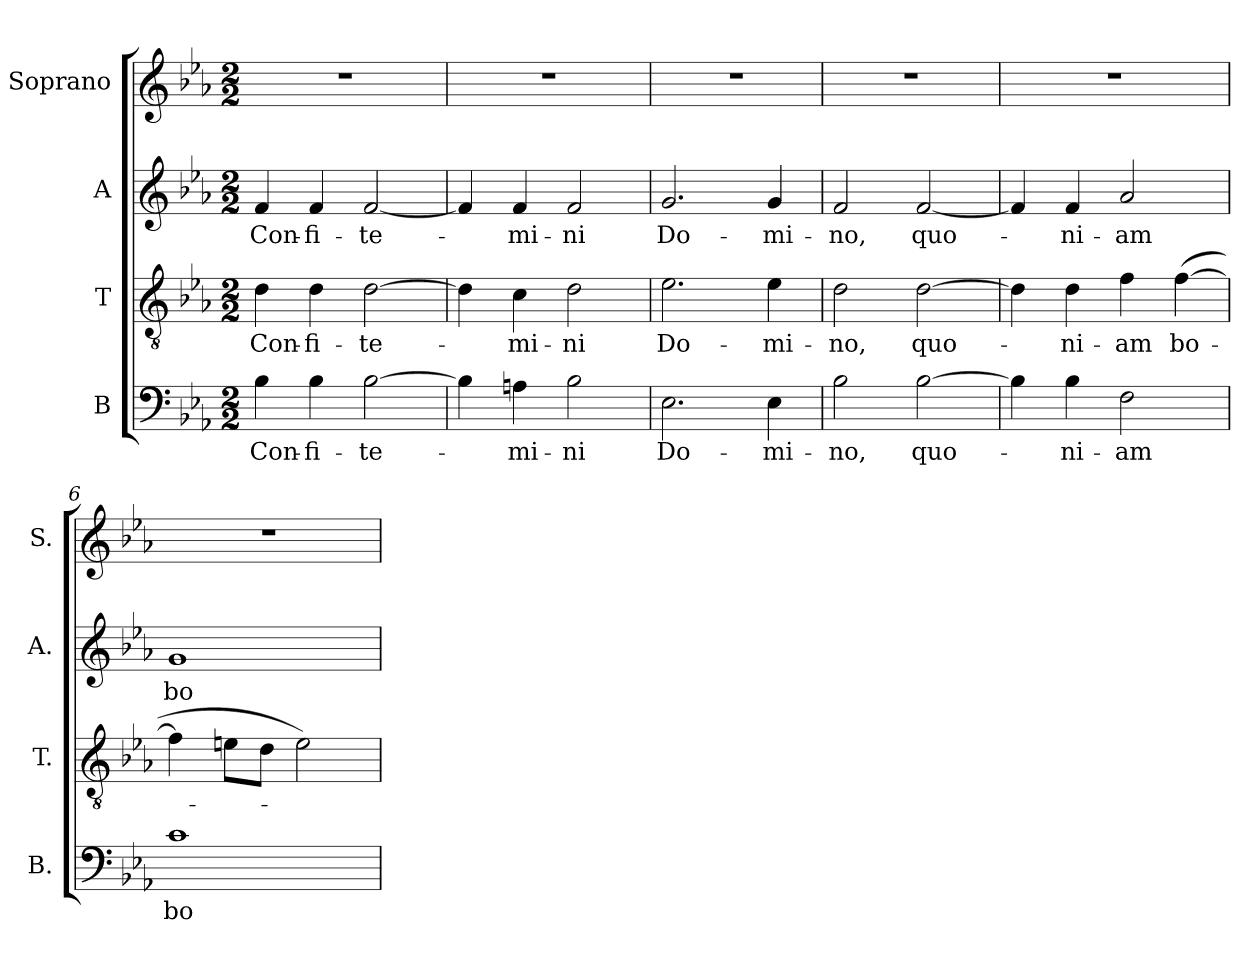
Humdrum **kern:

**kern	**text	**kern	**text	**kern	**text	**kern
*part4	*part4	*part3	*part3	*part2	*part2	*part1
*staff4	*staff4	*staff3	*staff3	*staff2	*staff2	*staff1
*I"B	*	*I"T	*	*I"A	*	*I"Soprano
*I'B.	*	*I'T.	*	*I'A.	*	*I'S.
!!LO:PB:g=z
*clefF4	*	*clefGv2	*	*clefG2	*	*clefG2
*	*	*ITrd7c12	*	*	*	*
*k[b-e-a-]	*	*k[b-e-a-]	*	*k[b-e-a-]	*	*k[b-e-a-]
*E-:	*	*E-:	*	*E-:	*	*E-:
*M2/2	*	*M2/2	*	*M2/2	*	*M2/2
=1	=1	=1	=1	=1	=1	=1
!	!LO:LY:b:color=#000000	!	!	!	!	!
!	!	!	!LO:LY:b:color=#000000	!	!	!
!	!	!	!	!	!LO:LY:b:color=#000000	!
4B-i\	Con-	4Di\	Con-	4fi/	Con-	1r
!	!LO:LY:b:color=#000000	!	!	!	!	!
!	!	!	!LO:LY:b:color=#000000	!	!	!
!	!	!	!	!	!LO:LY:b:color=#000000	!
4B-i\	-fi-	4Di\	-fi-	4fi/	-fi-	.
!	!LO:LY:b:color=#000000	!	!	!	!	!
!	!	!	!LO:LY:b:color=#000000	!	!	!
!	!	!	!	!	!LO:LY:b:color=#000000	!
[2B-i\	-te-	[2Di\	-te-	[2fi/	-te-	.
=2	=2	=2	=2	=2	=2	=2
4B-i\]	.	4Di\]	.	4fi/]	.	1r
!	!LO:LY:b:color=#000000	!	!	!	!	!
!	!	!	!LO:LY:b:color=#000000	!	!	!
!	!	!	!	!	!LO:LY:b:color=#000000	!
4Ani\	-mi-	4Ci\	-mi-	4fi/	-mi-	.
!	!LO:LY:b:color=#000000	!	!	!	!	!
!	!	!	!LO:LY:b:color=#000000	!	!	!
!	!	!	!	!	!LO:LY:b:color=#000000	!
2B-i\	-ni	2Di\	-ni	2fi/	-ni	.
=3	=3	=3	=3	=3	=3	=3
!	!LO:LY:b:color=#000000	!	!	!	!	!
!	!	!	!LO:LY:b:color=#000000	!	!	!
!	!	!	!	!	!LO:LY:b:color=#000000	!
2.E-i\	Do-	2.E-i\	Do-	2.gi/	Do-	1r
!	!LO:LY:b:color=#000000	!	!	!	!	!
!	!	!	!LO:LY:b:color=#000000	!	!	!
!	!	!	!	!	!LO:LY:b:color=#000000	!
4E-i\	-mi-	4E-i\	-mi-	4gi/	-mi-	.
=4	=4	=4	=4	=4	=4	=4
!	!LO:LY:b:color=#000000	!	!	!	!	!
!	!	!	!LO:LY:b:color=#000000	!	!	!
!	!	!	!	!	!LO:LY:b:color=#000000	!
2B-i\	-no,	2Di\	-no,	2fi/	-no,	1r
!	!LO:LY:b:color=#000000	!	!	!	!	!
!	!	!	!LO:LY:b:color=#000000	!	!	!
!	!	!	!	!	!LO:LY:b:color=#000000	!
[2B-i\	quo-	[2Di\	quo-	[2fi/	quo-	.
=5	=5	=5	=5	=5	=5	=5
4B-i\]	.	4Di\]	.	4fi/]	.	1r
!	!LO:LY:b:color=#000000	!	!	!	!	!
!	!	!	!LO:LY:b:color=#000000	!	!	!
!	!	!	!	!	!LO:LY:b:color=#000000	!
4B-i\	-ni-	4Di\	-ni-	4fi/	-ni-	.
!	!LO:LY:b:color=#000000	!	!	!	!	!
!	!	!	!LO:LY:b:color=#000000	!	!	!
!	!	!	!	!	!LO:LY:b:color=#000000	!
2Fi\	-am	4Fi\	-am	2a-i/	-am	.
!	!	!	!LO:LY:b:color=#000000	!	!	!
.	.	([4Fi\	bo-	.	.	.
=6	=6	=6	=6	=6	=6	=6
!	!LO:LY:b:color=#000000	!	!	!	!	!
!	!	!	!	!	!LO:LY:b:color=#000000	!
1ci	bo-	4Fi\]	.	1gi	bo-	1r
.	.	8Eni\L	.	.	.	.
.	.	8Di\J	.	.	.	.
.	.	2Ei\)	.	.	.	.
=	=	=	=	=	=	=
*-	*-	*-	*-	*-	*-	*-
